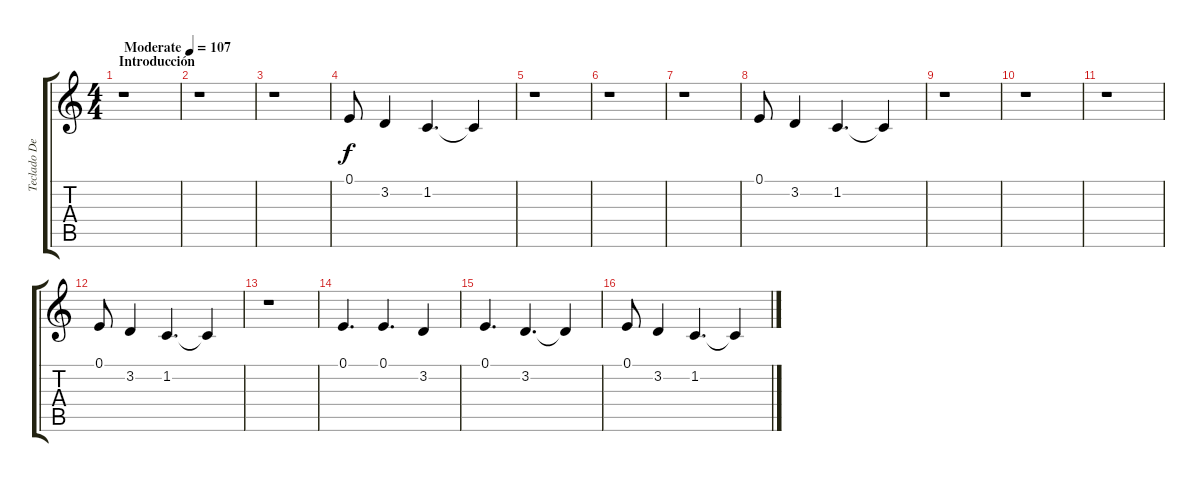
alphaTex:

\track ("Teclado Derecha" "Teclado De") {instrument fx4atmosphere}
\staff {score tabs}
\tuning (E4 B3 G3 D3 A2 E2) {hide}
\ts (4 4)
\section ("" "Introducción")
\tempo (107 "Moderate")
\clef g2
\ks c
r.1{dy f volume 5 instrument fx4atmosphere} |
r.1 |
r.1 |
0.1.8 3.2.4 1.2.4{d} 1.2{t}.4 |
r.1 |
r.1 |
r.1 |
0.1.8 3.2.4 1.2.4{d} 1.2{t}.4 |
r.1 |
r.1 |
r.1 |
0.1.8 3.2.4 1.2.4{d} 1.2{t}.4 |
r.1 |
0.1.4{d} 0.1.4{d} 3.2.4 |
0.1.4{d} 3.2.4{d} 3.2{t}.4 |
0.1.8 3.2.4 1.2.4{d} 1.2{t}.4
